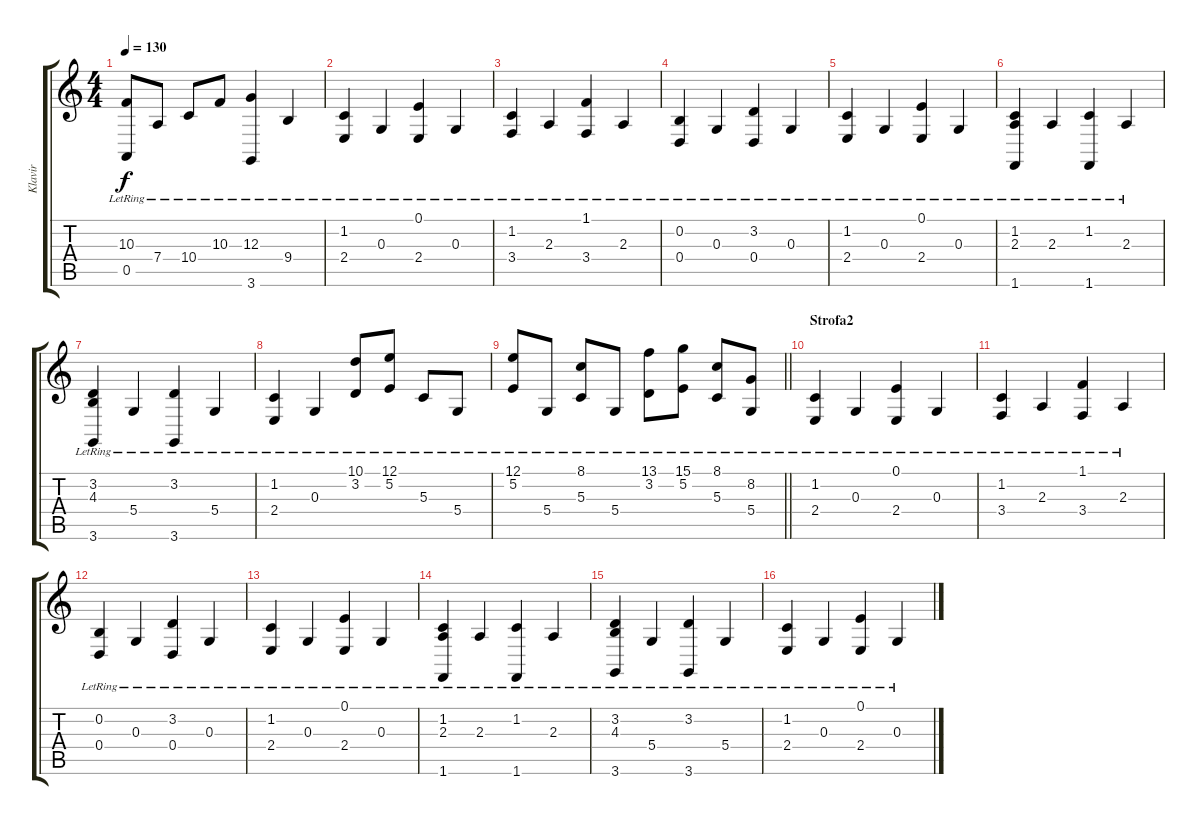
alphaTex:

\track ("Klavir" "Klavir") {instrument electricgrandpiano}
\staff {score tabs}
\tuning (E4 B3 G3 D3 A2 E2) {hide}
\ts (4 4)
\tempo 130
\clef g2
\ks c
(10.3{lr} 0.5).8{dy f} 7.4{lr}.8 10.4{lr}.8 10.3{lr}.8 (12.3{lr} 3.6).4 9.4{lr}.4 |
(1.2{lr} 2.4{lr}).4 0.3{lr}.4 (0.1{lr} 2.4{lr}).4 0.3{lr}.4 |
(1.2{lr} 3.4{lr}).4 2.3{lr}.4 (1.1{lr} 3.4{lr}).4 2.3{lr}.4 |
(0.2{lr} 0.4).4 0.3{lr}.4 (3.2{lr} 0.4{lr}).4 0.3{lr}.4 |
(1.2{lr} 2.4{lr}).4 0.3{lr}.4 (0.1{lr} 2.4{lr}).4 0.3{lr}.4 |
(1.2 2.3{lr} 1.6{lr}).4 2.3{lr}.4 (1.2{lr} 1.6{lr}).4 2.3{lr}.4 |
(3.2{lr} 4.3{lr} 3.6{lr}).4 5.4{lr}.4 (3.2{lr} 3.6{lr}).4 5.4{lr}.4 |
(1.2{lr} 2.4{lr}).4 0.3{lr}.4 (10.1{lr} 3.2{lr}).8 (12.1{lr} 5.2{lr}).8 5.3{lr}.8 5.4{lr}.8 |
\barLineRight lightlight
(12.1{lr} 5.2{lr}).8 5.4{lr}.8 (8.1{lr} 5.3{lr}).8 5.4{lr}.8 (13.1{lr} 3.2{lr}).8 (15.1{lr} 5.2{lr}).8 (8.1{lr} 5.3{lr}).8 (8.2{lr} 5.4{lr}).8 |
\section ("" "Strofa2")
(1.2{lr} 2.4{lr}).4 0.3{lr}.4 (0.1{lr} 2.4{lr}).4 0.3{lr}.4 |
(1.2{lr} 3.4{lr}).4 2.3{lr}.4 (1.1{lr} 3.4{lr}).4 2.3{lr}.4 |
(0.2{lr} 0.4).4 0.3{lr}.4 (3.2{lr} 0.4{lr}).4 0.3{lr}.4 |
(1.2{lr} 2.4{lr}).4 0.3{lr}.4 (0.1{lr} 2.4{lr}).4 0.3{lr}.4 |
(1.2 2.3{lr} 1.6{lr}).4 2.3{lr}.4 (1.2{lr} 1.6{lr}).4 2.3{lr}.4 |
(3.2{lr} 4.3{lr} 3.6{lr}).4 5.4{lr}.4 (3.2{lr} 3.6{lr}).4 5.4{lr}.4 |
(1.2{lr} 2.4{lr}).4 0.3{lr}.4 (0.1{lr} 2.4{lr}).4 0.3{lr}.4
